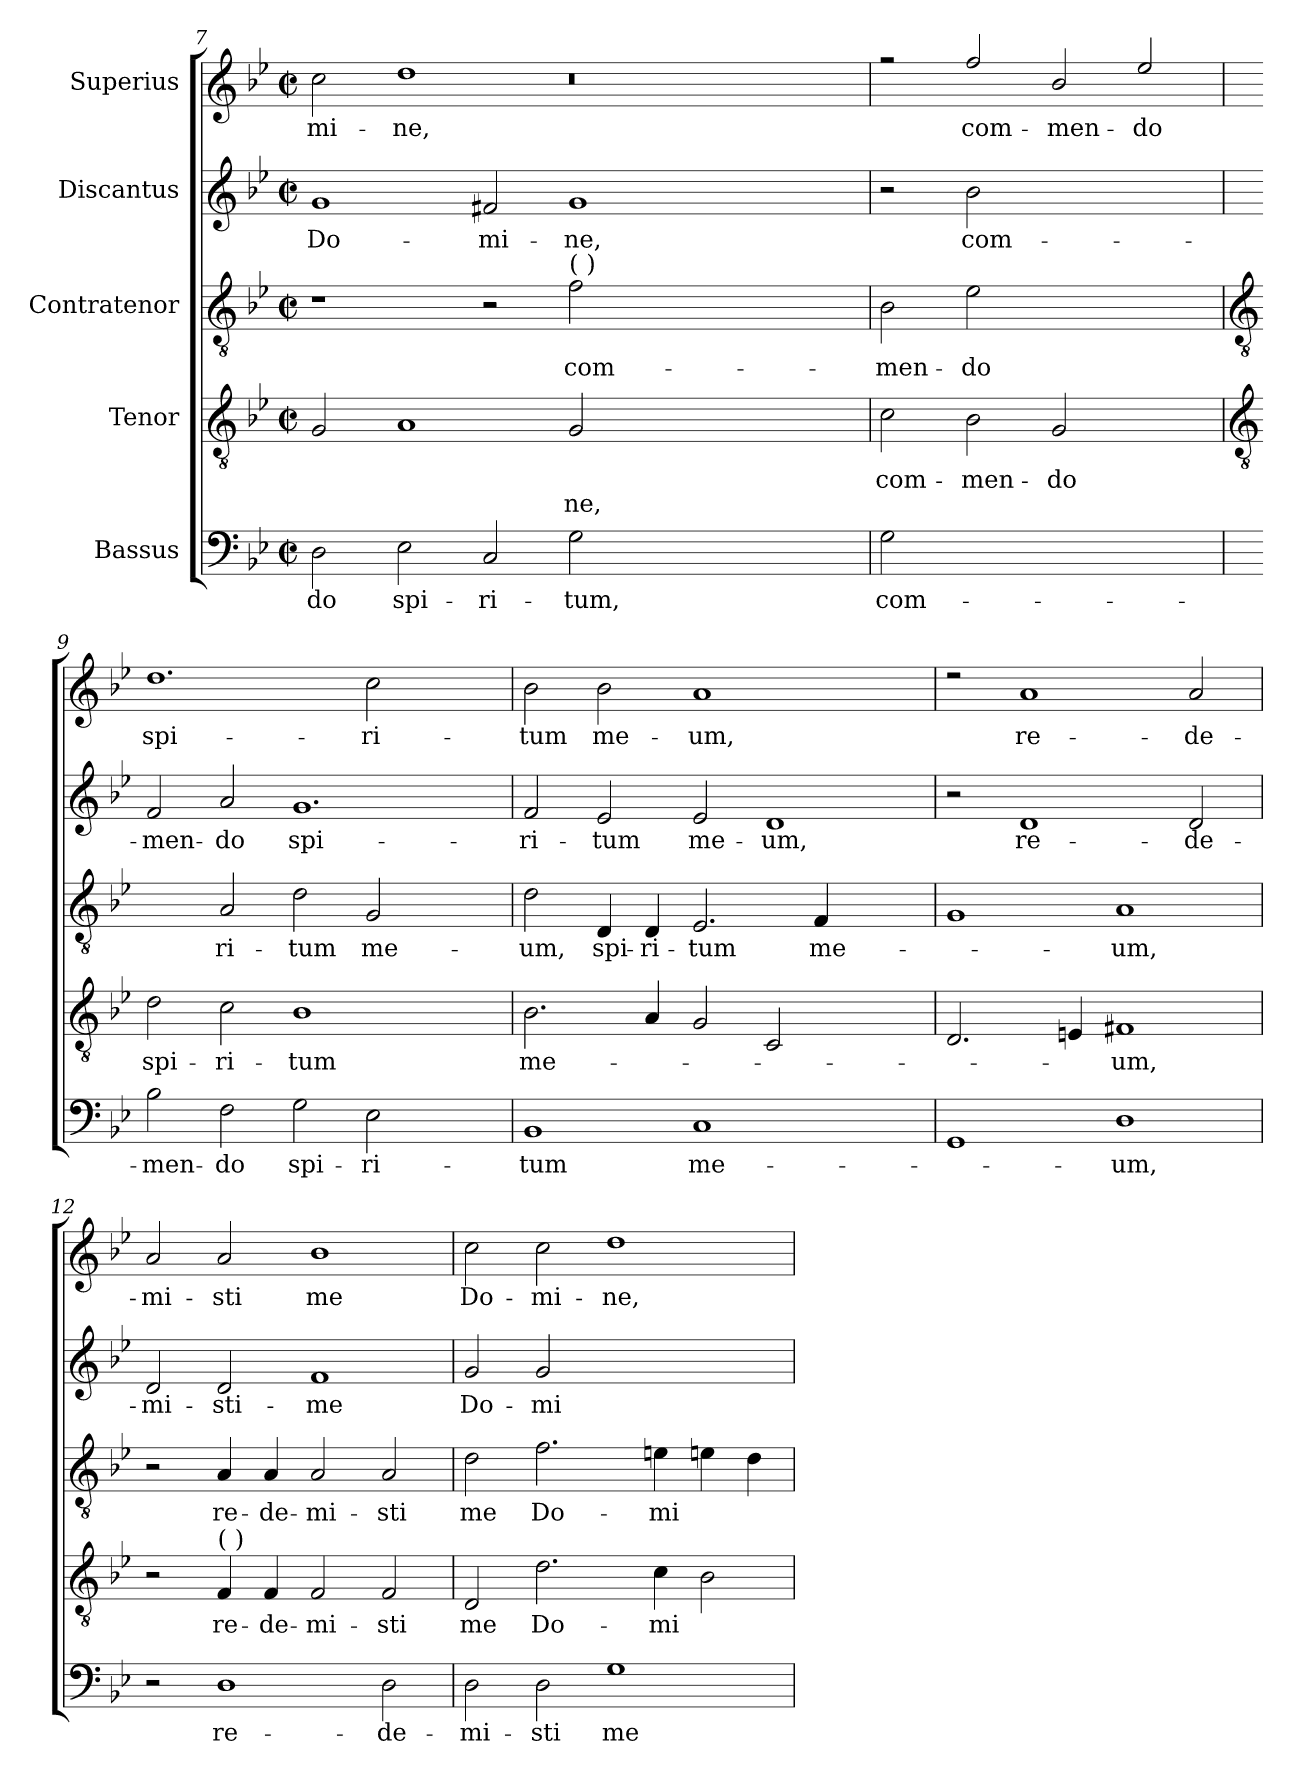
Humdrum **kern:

**kern	**text	**kern	**text	**text	**kern	**text	**kern	**text	**kern	**text
*part5	*part5	*part4	*part4	*part4	*part3	*part3	*part2	*part2	*part1	*part1
*staff5	*staff5	*staff4	*staff4	*staff4	*staff3	*staff3	*staff2	*staff2	*staff1	*staff1
*I"Bassus	*	*I"Tenor	*	*	*I"Contratenor	*	*I"Discantus	*	*I"Superius	*
*clefF4	*	*clefGv2	*	*	*clefGv2	*	*clefG2	*	*clefG2	*
*k[b-e-]	*	*k[b-e-]	*	*	*k[b-e-]	*	*k[b-e-]	*	*k[b-e-]	*
*B-:	*	*B-:	*	*	*B-:	*	*B-:	*	*B-:	*
*M4/2	*	*M4/2	*	*	*M4/2	*	*M4/2	*	*M4/2	*
*met(c|)	*	*met(c|)	*	*	*met(c|)	*	*met(c|)	*	*met(c|)	*
=7	=7	=7	=7	=7	=7	=7	=7	=7	=7	=7
!	!LO:LY:b	!	!	!	!	!	!	!LO:LY:b	!	!LO:LY:b
2D	-do	2G	.	.	1r	.	1g	Do-	2cc	-mi-
!	!LO:LY:b	!	!	!	!	!	!	!	!	!LO:LY:b
2E-	spi-	1A	.	.	.	.	.	.	1dd	-ne,
!	!LO:LY:b	!	!	!	!	!	!	!LO:LY:b	!	!
2C	-ri-	.	.	.	2r	.	2f#X	-mi-	.	.
!	!	!	!	!	!LO:TX:a:t=(  )	!	!	!	!	!
!	!LO:LY:b	!	!	!LO:LY:b	!	!LO:LY:b	!	!LO:LY:b	!	!
2G	-tum,	2G	.	ne,	2f	com-	1g	-ne,	0r	.
1.ryy	.	1.ryy	.	.	1.ryy	.	.	.	.	.
.	.	.	.	.	.	.	1ryy	.	.	.
!!LO:LB:g=z
=8	=8	=8	=8	=8	=8	=8	=8	=8	=8	=8
!	!LO:LY:b	!	!LO:LY:b	!	!	!LO:LY:b	!	!	!	!
*	*	*	*	*	*	*	*	*	*^	*
2G	com-	2c	com-	.	2B-	-men-	2r	.	2r	0ryy	.
!	!	!	!LO:LY:b	!	!	!LO:LY:b	!	!LO:LY:b	!	!	!LO:LY:b
1.ryy	.	2B-	-men-	.	2e-	-do	2b-	com-	2ff	.	com-
!	!	!	!LO:LY:b	!	!	!LO:LY:b	!	!	!	!	!LO:LY:b
.	.	2G	-do	.	[1dyy	spi-	1ryy	.	2b-	.	-men-
!	!	!	!	!	!	!	!	!	!	!	!LO:LY:b
.	.	2ryy	.	.	.	.	.	.	2ee-	.	-do
!!LO:LB:g=z	!!
=9	=9	=9	=9	=9	=9	=9	=9	=9	=9	=9	=9
*	*	*clefGv2	*	*	*clefGv2	*	*	*	*	*	*
!	!LO:LY:b	!	!LO:LY:b	!	!	!	!	!LO:LY:b	!	!	!LO:LY:b
2B-	-men-	2d	spi-	.	2dyy]	.	2f	-men-	1.dd	0ryy	spi-
!	!LO:LY:b	!	!LO:LY:b	!	!	!LO:LY:b	!	!LO:LY:b	!	!	!
2F	-do	2c	-ri-	.	2A	-ri-	2a	-do	.	.	.
!	!LO:LY:b	!	!LO:LY:b	!	!	!LO:LY:b	!	!LO:LY:b	!	!	!
2G	spi-	1B-	-tum	.	2d	-tum	1.g	spi-	.	.	.
!	!LO:LY:b	!	!	!	!	!LO:LY:b	!	!	!	!	!LO:LY:b
2E-	-ri-	.	.	.	2G	me-	.	.	2cc	.	-ri-
2ryy	.	2ryy	.	.	2ryy	.	.	.	2ryy	2ryy	.
=10	=10	=10	=10	=10	=10	=10	=10	=10	=10	=10	=10
!	!LO:LY:b	!	!LO:LY:b	!	!	!LO:LY:b	!	!LO:LY:b	!	!	!LO:LY:b
1BB-	-tum	2.B-	me-	.	2d	-um,	2f	-ri-	2b-	1ryy	-tum
!	!	!	!	!	!	!LO:LY:b	!	!LO:LY:b	!	!	!LO:LY:b
.	.	.	.	.	4D	spi-	2e-	-tum	2b-	.	me-
!	!	!	!	!	!	!LO:LY:b	!	!	!	!	!
.	.	4A	.	.	4D	-ri-	.	.	.	.	.
!	!LO:LY:b	!	!	!	!	!LO:LY:b	!	!LO:LY:b	!	!	!LO:LY:b
1C	me-	2G	.	.	2.E-	-tum	2e-	me-	1a	2ryy	-um,
!	!	!	!	!	!	!	!	!LO:LY:b	!	!	!
.	.	2C	.	.	.	.	1d	-um,	.	2ryy	.
!	!	!	!	!	!	!LO:LY:b	!	!	!	!	!
.	.	.	.	.	4F	me-	.	.	.	.	.
2ryy	.	2ryy	.	.	2ryy	.	.	.	2ryy	2ryy	.
=11	=11	=11	=11	=11	=11	=11	=11	=11	=11	=11	=11
1GG	.	2.D	.	.	1G	.	2r	.	2r	0ryy	.
!	!	!	!	!	!	!	!	!LO:LY:b	!	!	!LO:LY:b
.	.	.	.	.	.	.	1d	re-	1a	.	re-
.	.	4E	.	.	.	.	.	.	.	.	.
!	!LO:LY:b	!	!LO:LY:b	!	!	!LO:LY:b	!	!	!	!	!
1D	-um,	1F#X	-um,	.	1A	-um,	.	.	.	.	.
!	!	!	!	!	!	!	!	!LO:LY:b	!	!	!LO:LY:b
.	.	.	.	.	.	.	2d	-de-	2a	.	-de-
=12	=12	=12	=12	=12	=12	=12	=12	=12	=12	=12	=12
!	!	!	!	!	!	!	!	!LO:LY:b	!	!	!LO:LY:b
2r	.	2r	.	.	2r	.	2d	-mi-	2a	0ryy	-mi-
!	!	!LO:TX:a:t=(  )	!	!	!	!	!	!	!	!	!
!	!LO:LY:b	!	!LO:LY:b	!	!	!LO:LY:b	!	!LO:LY:b	!	!	!LO:LY:b
1D	re-	4F	re-	.	4A	re-	2d	-sti-	2a	.	-sti
!	!	!	!LO:LY:b	!	!	!LO:LY:b	!	!	!	!	!
.	.	4F	-de-	.	4A	-de-	.	.	.	.	.
!	!	!	!LO:LY:b	!	!	!LO:LY:b	!	!LO:LY:b	!	!	!LO:LY:b
.	.	2F	-mi-	.	2A	-mi-	1f	-me	1b-	.	me
!	!LO:LY:b	!	!LO:LY:b	!	!	!LO:LY:b	!	!	!	!	!
2D	-de-	2F	-sti	.	2A	-sti	.	.	.	.	.
*	*	*	*	*	*	*	*	*	*v	*v	*
!!LO:LB:g=z
=13	=13	=13	=13	=13	=13	=13	=13	=13	=13	=13
!	!LO:LY:b	!	!LO:LY:b	!	!	!LO:LY:b	!	!LO:LY:b	!	!LO:LY:b
2D	-mi-	2D	me	.	2d	me	2g	Do-	2cc	Do-
!	!LO:LY:b	!	!LO:LY:b	!	!	!LO:LY:b	!	!LO:LY:b	!	!LO:LY:b
2D	-sti	2.d	Do-	.	2.f	Do-	2g	-mi-	2cc	-mi-
!	!LO:LY:b	!	!	!	!	!	!	!	!	!LO:LY:b
1G	me	.	.	.	.	.	1ryy	.	1dd	-ne,
!	!	!	!LO:LY:b	!	!	!LO:LY:b	!	!	!	!
.	.	4c	-mi	.	4en	-mi	.	.	.	.
.	.	2B-	.	.	4en	.	.	.	.	.
.	.	.	.	.	4d	.	.	.	.	.
=	=	=	=	=	=	=	=	=	=	=
*-	*-	*-	*-	*-	*-	*-	*-	*-	*-	*-
